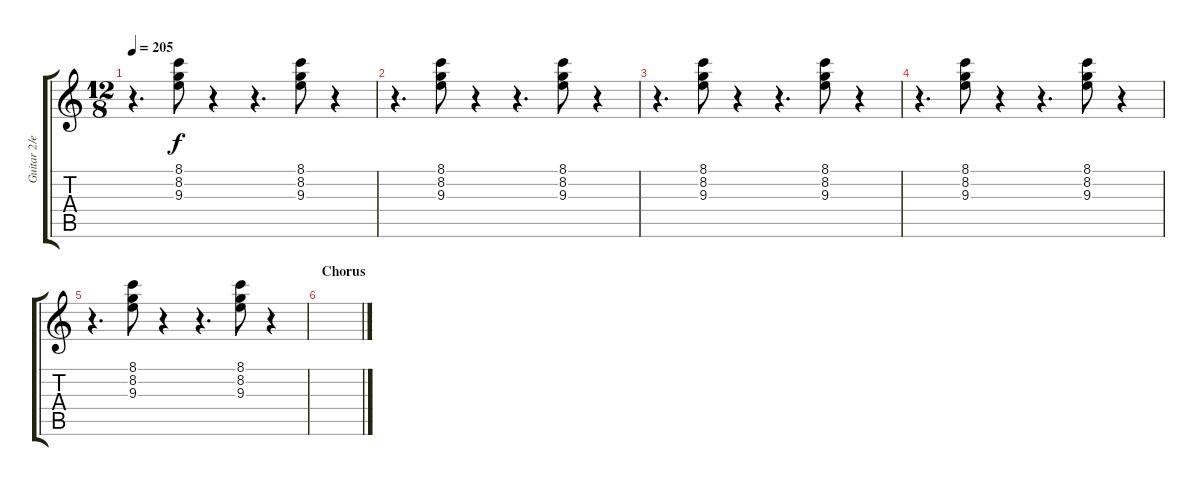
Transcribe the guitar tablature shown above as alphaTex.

\track ("Guitar 2/extra voice" "Guitar 2/e") {instrument electricguitarclean}
\staff {score tabs}
\tuning (E4 B3 G3 D3 A2 E2) {hide}
\ts (12 8)
\tempo 205
\clef g2
\ks c
r.4{d dy f} (8.1 8.2 9.3).8 r.4 r.4{d} (8.1 8.2 9.3).8 r.4 |
r.4{d} (8.1 8.2 9.3).8 r.4 r.4{d} (8.1 8.2 9.3).8 r.4 |
r.4{d} (8.1 8.2 9.3).8 r.4 r.4{d} (8.1 8.2 9.3).8 r.4 |
r.4{d} (8.1 8.2 9.3).8 r.4 r.4{d} (8.1 8.2 9.3).8 r.4 |
r.4{d} (8.1 8.2 9.3).8 r.4 r.4{d} (8.1 8.2 9.3).8 r.4 |
\section ("" "Chorus")
